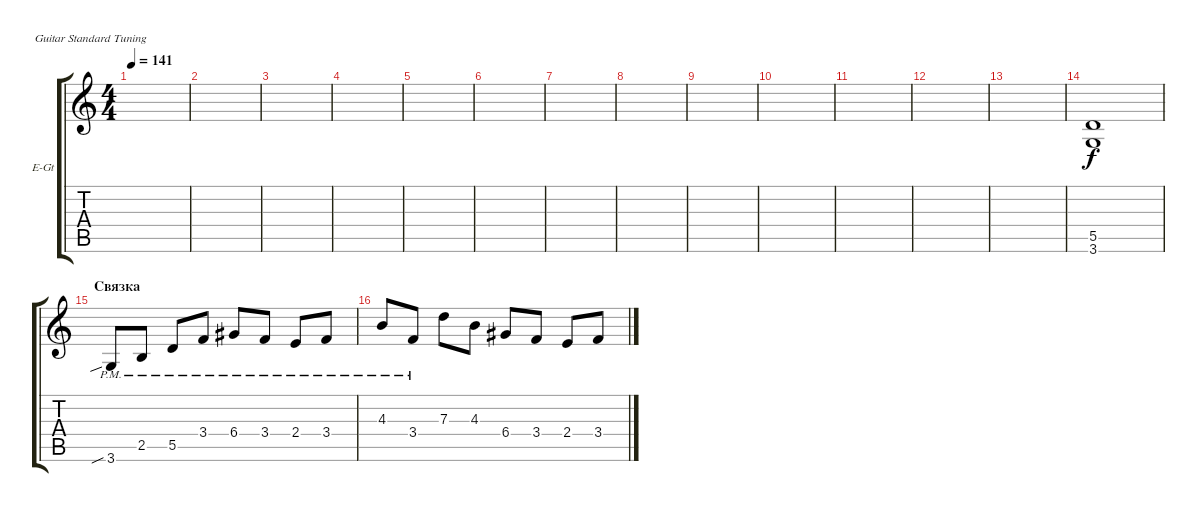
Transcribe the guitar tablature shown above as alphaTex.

\defaultSystemsLayout 4
\bracketExtendMode groupsimilarinstruments
\firstSystemTrackNameOrientation horizontal
\otherSystemsTrackNameOrientation horizontal
\track ("Rhytm Guitar" "E-Gt") {instrument distortionguitar}
\staff {score tabs}
\tuning (E4 B3 G3 D3 A2 E2)
\ts (4 4)
\tempo 141
\clef g2
\scale
0.333333
\ks c
|
\scale
0.333333 |
\scale
0.333333 |
\scale
0.333333 |
\scale
0.333333 |
\scale
0.333333 |
\scale
0.333333 |
\scale
0.333333 |
\scale
0.333333 |
\scale
0.333333 |
\scale
0.333333 |
\scale
0.333333 |
\scale
0.333333 |
\scale
0.333333 (3.6 5.5).1 |
\section ("" "Связка")
\scale
0.333333 3.6{sib pm}.8 2.5{pm}.8 5.5{pm}.8 3.4{pm}.8 6.4{pm}.8 3.4{pm}.8 2.4{pm}.8 3.4{pm}.8 |
\scale
0.333333 4.3{pm}.8 3.4{pm}.8 7.3.8 4.3.8 6.4.8 3.4.8 2.4.8 3.4.8
